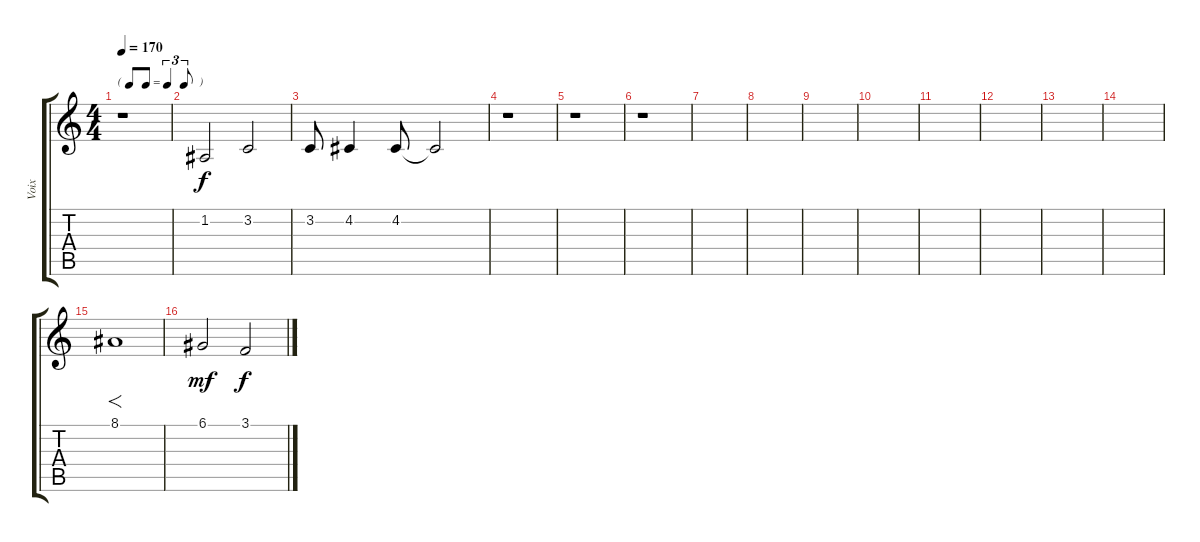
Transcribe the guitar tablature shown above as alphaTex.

\track ("Voix" "Voix") {instrument voiceoohs}
\staff {score tabs}
\tuning (D4 A3 F3 C3 G2 D2) {hide}
\ts (4 4)
\tf triplet8th
\tempo 170
\clef g2
\ks c
r.1{dy f} |
1.2.2 3.2.2 |
3.2.8 4.2.4 4.2.8 4.2{t}.2 |
r.1 |
r.1 |
r.1 |
|
|
|
|
|
|
|
|
8.1.1{f} |
6.1.2{dy mf} 3.1.2{dy f}
